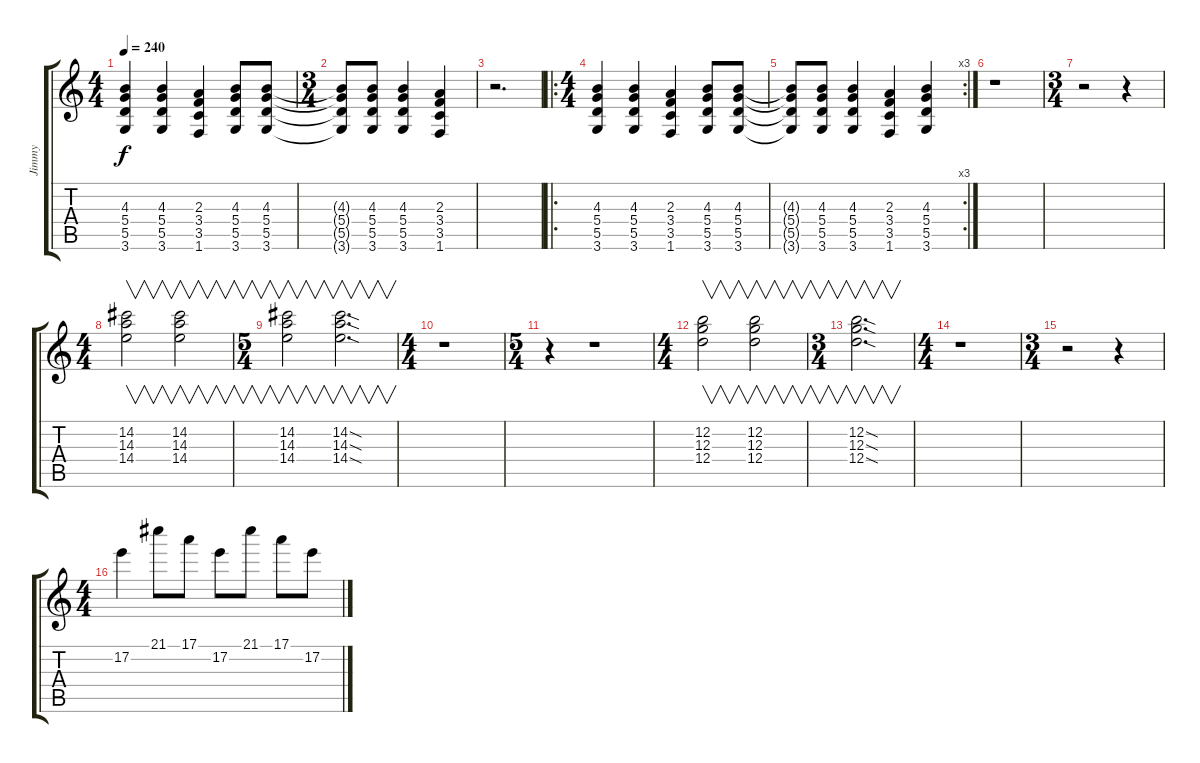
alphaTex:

\track ("Jimmy" "Jimmy") {instrument overdrivenguitar}
\staff {score tabs}
\tuning (E4 B3 G3 D3 A2 E2) {hide}
\ts (4 4)
\tempo 240
\clef g2
\ks c
(4.3 5.4 5.5 3.6).4{dy f} (4.3 5.4 5.5 3.6).4 (2.3 3.4 3.5 1.6).4 (4.3 5.4 5.5 3.6).8 (4.3 5.4 5.5 3.6).8 |
\ts (3 4)
(4.3{t} 5.4{t} 5.5{t} 3.6{t}).8 (4.3 5.4 5.5 3.6).8 (4.3 5.4 5.5 3.6).4 (2.3 3.4 3.5 1.6).4 |
r.2{d} |
\ro
\ts (4 4)
(4.3 5.4 5.5 3.6).4 (4.3 5.4 5.5 3.6).4 (2.3 3.4 3.5 1.6).4 (4.3 5.4 5.5 3.6).8 (4.3 5.4 5.5 3.6).8 |
\rc 3
(4.3{t} 5.4{t} 5.5{t} 3.6{t}).8 (4.3 5.4 5.5 3.6).8 (4.3 5.4 5.5 3.6).4 (2.3 3.4 3.5 1.6).4 (4.3 5.4 5.5 3.6).4 |
r.1 |
\ts (3 4)
r.2 r.4 |
\ts (4 4)
(14.2 14.3 14.4).2{v} (14.2 14.3 14.4).2{v} |
\ts (5 4)
(14.2 14.3 14.4).2{v} (14.2{sod} 14.3{sod} 14.4{sod}).2{v d} |
\ts (4 4)
r.1 |
\ts (5 4)
r.4 r.1 |
\ts (4 4)
(12.2 12.3 12.4).2{v} (12.2 12.3 12.4).2{v} |
\ts (3 4)
(12.2{sod} 12.3{sod} 12.4{sod}).2{v d} |
\ts (4 4)
r.1 |
\ts (3 4)
r.2 r.4 |
\ts (4 4)
17.2.4 21.1.8 17.1.8 17.2.8 21.1.8 17.1.8 17.2.8
